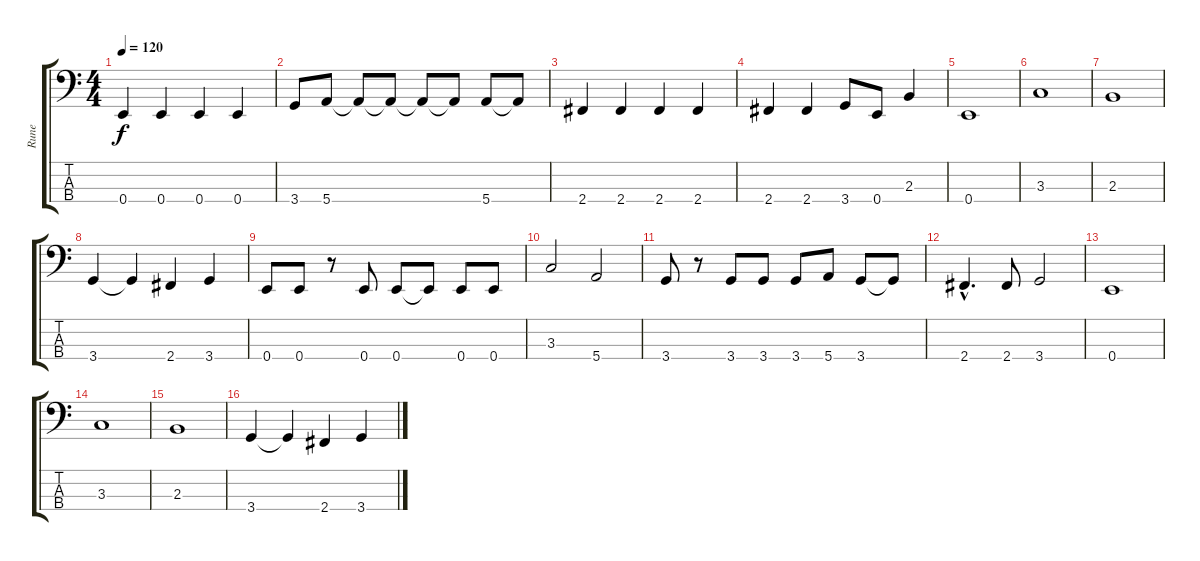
\track ("Rune" "Rune") {instrument electricbassfinger}
\staff {score tabs}
\tuning (G2 D2 A1 E1) {hide}
\ts (4 4)
\tempo 120
\clef f4
\ks c
0.4.4{dy f} 0.4.4 0.4.4 0.4.4 |
3.4.8 5.4.8 5.4{t}.8 5.4{t}.8 5.4{t}.8 5.4{t}.8 5.4.8 5.4{t}.8 |
2.4.4 2.4.4 2.4.4 2.4.4 |
2.4.4 2.4.4 3.4.8 0.4.8 2.3.4 |
0.4.1 |
3.3.1 |
2.3.1 |
3.4.4 3.4{t}.4 2.4.4 3.4.4 |
0.4.8 0.4.8 r.8 0.4.8 0.4.8 0.4{t}.8 0.4.8 0.4.8 |
3.3.2 5.4.2 |
3.4.8 r.8 3.4.8 3.4.8 3.4.8 5.4.8 3.4.8 3.4{t}.8 |
2.4{hac}.4{d} 2.4.8 3.4.2 |
0.4.1 |
3.3.1 |
2.3.1 |
3.4.4 3.4{t}.4 2.4.4 3.4.4
